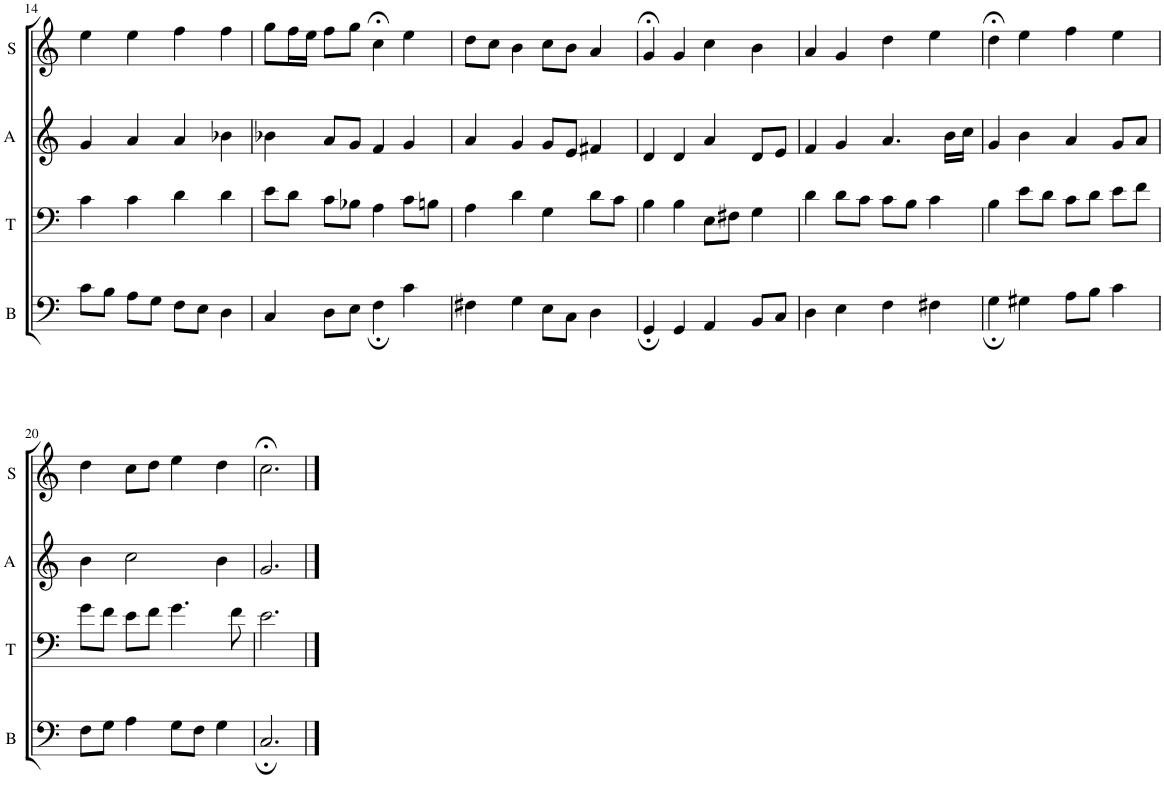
**kern	**kern	**kern	**kern
*part4	*part3	*part2	*part1
*staff4	*staff3	*staff2	*staff1
*I"B	*I"T	*I"A	*I"S
*I'B	*I'T	*I'A	*I'S
!!LO:PB:g=z
*clefF4	*clefF4	*clefG2	*clefG2
*k[]	*k[]	*k[]	*k[]
*M4/4	*M4/4	*M4/4	*M4/4
=14	=14	=14	=14
8c\L	4c\	4g/	4ee\
8B\J	.	.	.
8A\L	4c\	4a/	4ee\
8G\J	.	.	.
8F\L	4d\	4a/	4ff\
8E\J	.	.	.
4D\	4d\	4b-X\	4ff\
=15	=15	=15	=15
4C/	8e\L	4b-X\	8gg\L
.	8d\J	.	16ff\L
.	.	.	16ee\JJ
8D\L	8c\L	8a/L	8ff\L
8E\J	8B-X\J	8g/J	8gg\J
4F;\	4A\	4f/	4cc;<\
4c\	8c\L	4g/	4ee\
.	8Bn\J	.	.
=16	=16	=16	=16
4F#X\	4A\	4a/	8dd\L
.	.	.	8cc\J
4G\	4d\	4g/	4b\
8E\L	4G\	8g/L	8cc\L
8C\J	.	8e/J	8b\J
4D\	8d\L	4f#X/	4a/
.	8c\J	.	.
=17	=17	=17	=17
4GG;/	4B\	4d/	4g;</
4GG/	4B\	4d/	4g/
4AA/	8E\L	4a/	4cc\
.	8F#X\J	.	.
8BB/L	4G\	8d/L	4b\
8C/J	.	8e/J	.
=18	=18	=18	=18
4D\	4d\	4f/	4a/
4E\	8d\L	4g/	4g/
.	8c\J	.	.
4F\	8c\L	4.a/	4dd\
.	8B\J	.	.
4F#X\	4c\	.	4ee\
.	.	16b\LL	.
.	.	16cc\JJ	.
=19	=19	=19	=19
4G;\	4B\	4g/	4dd;<\
4G#X\	8e\L	4b\	4ee\
.	8d\J	.	.
8A\L	8c\L	4a/	4ff\
8B\J	8d\J	.	.
4c\	8e\L	8g/L	4ee\
.	8f\J	8a/J	.
!!LO:LB:g=z
=20	=20	=20	=20
8F\L	8g\L	4b\	4dd\
8G\J	8f\J	.	.
4A\	8e\L	2cc\	8cc\L
.	8f\J	.	8dd\J
8G\L	4.g\	.	4ee\
8F\J	.	.	.
4G\	.	4b\	4dd\
.	8f\	.	.
=21	=21	=21	=21
2.C;/	2.e\	2.g/	2.cc;<\
==	==	==	==
*-	*-	*-	*-
